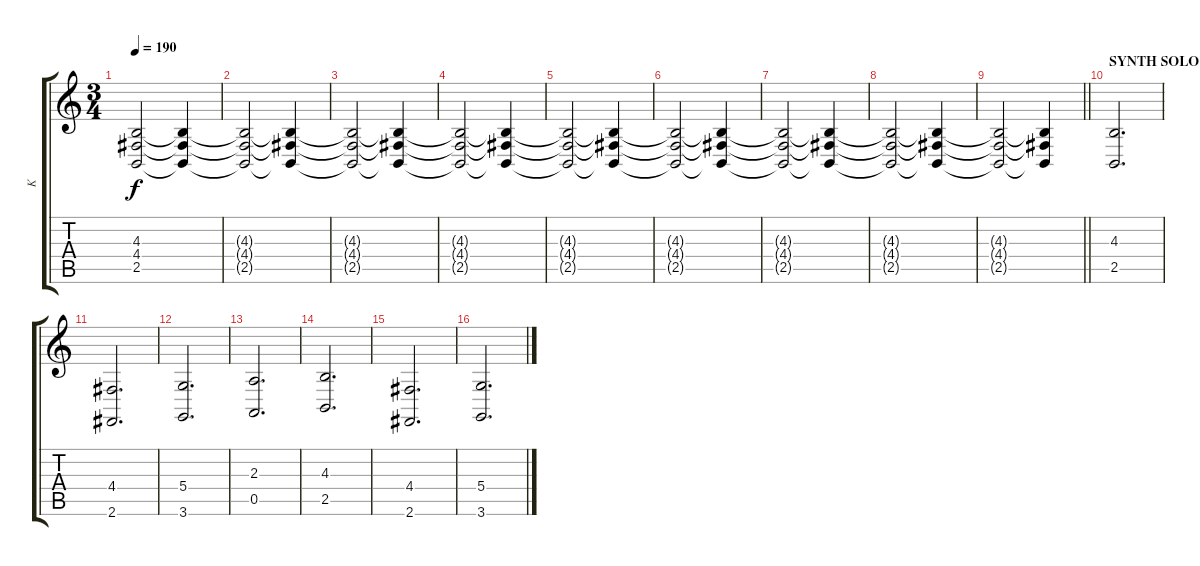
\track ("K" "K") {instrument stringensemble1}
\staff {score tabs}
\tuning (E4 B3 G3 D3 A2 E2) {hide}
\ts (3 4)
\tempo 190
\clef g2
\ks c
(4.3{t} 4.4{t} 2.5{t}).2{dy f} (4.3{t} 4.4{t} 2.5{t}).4 |
(4.3{t} 4.4{t} 2.5{t}).2 (4.3{t} 4.4{t} 2.5{t}).4 |
(4.3{t} 4.4{t} 2.5{t}).2 (4.3{t} 4.4{t} 2.5{t}).4 |
(4.3{t} 4.4{t} 2.5{t}).2 (4.3{t} 4.4{t} 2.5{t}).4 |
(4.3{t} 4.4{t} 2.5{t}).2 (4.3{t} 4.4{t} 2.5{t}).4 |
(4.3{t} 4.4{t} 2.5{t}).2 (4.3{t} 4.4{t} 2.5{t}).4 |
(4.3{t} 4.4{t} 2.5{t}).2 (4.3{t} 4.4{t} 2.5{t}).4 |
(4.3{t} 4.4{t} 2.5{t}).2 (4.3{t} 4.4{t} 2.5{t}).4 |
\barLineRight lightlight
(4.3{t} 4.4{t} 2.5{t}).2 (4.3{t} 4.4{t} 2.5{t}).4 |
\section ("" "SYNTH SOLO")
(4.3 2.5).2{d volume 10 instrument stringensemble1} |
(4.4 2.6).2{d} |
(5.4 3.6).2{d} |
(2.3 0.5).2{d} |
(4.3 2.5).2{d} |
(4.4 2.6).2{d} |
(5.4 3.6).2{d}
